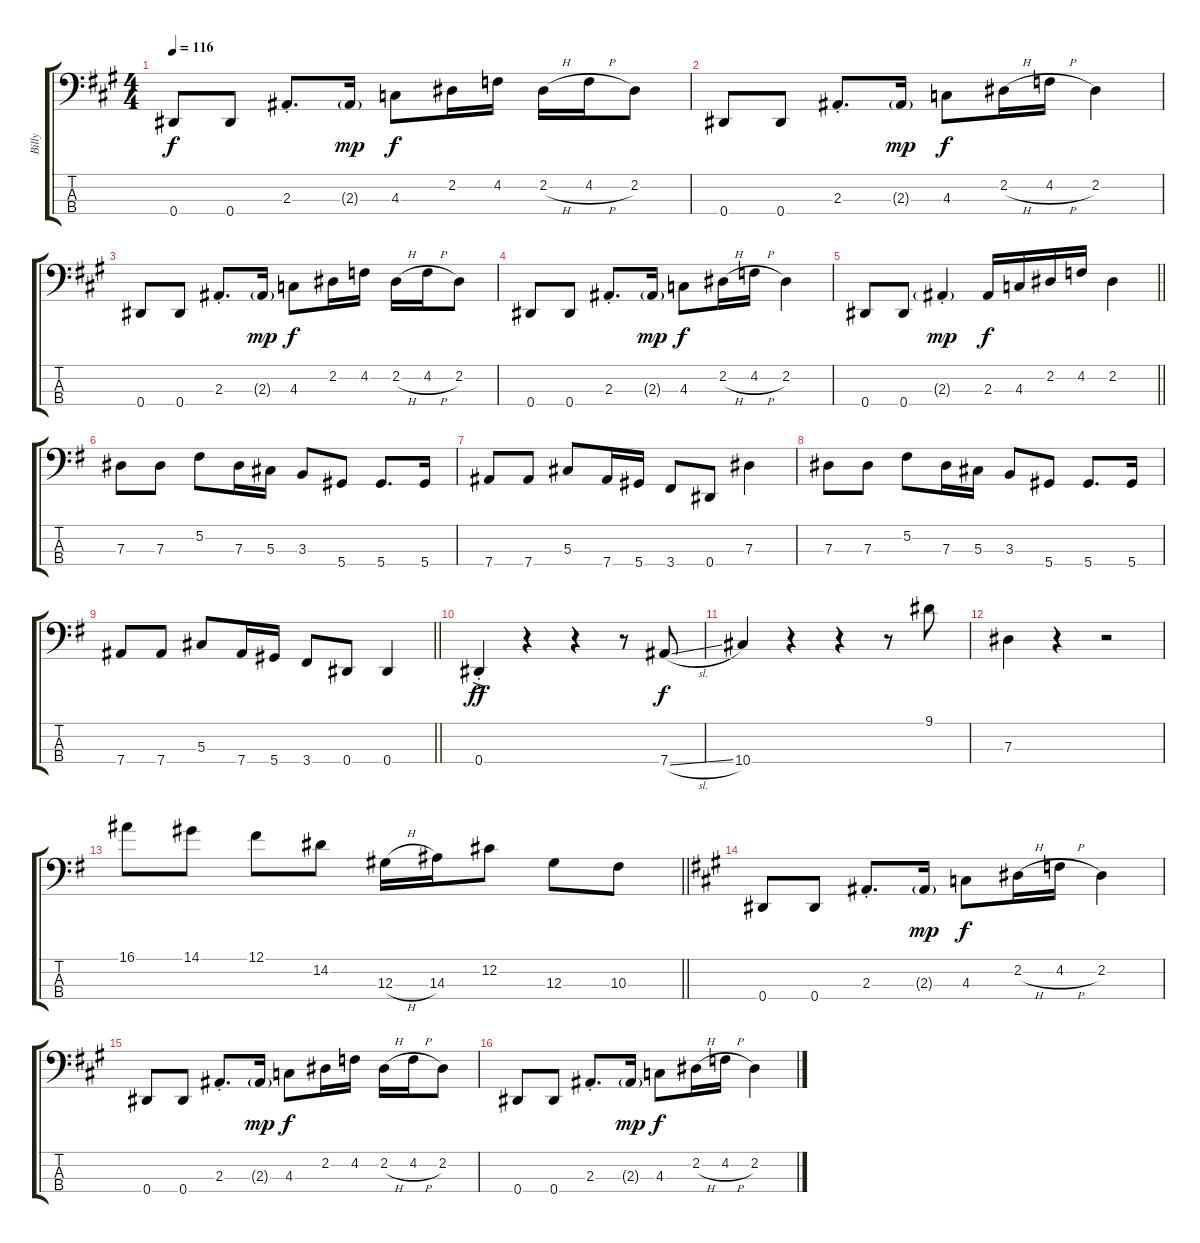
\track ("Billy" "Billy") {instrument electricbassfinger}
\staff {score tabs}
\tuning (Gb2 Db2 Ab1 Eb1) {hide}
\ts (4 4)
\tempo 116
\clef f4
\ks a
0.4.8{dy f} 0.4.8 2.3{st}.8{d} 2.3{g}.16{dy mp} 4.3.8{dy f} 2.2.16 4.2.16 2.2{h}.16 4.2{h}.16 2.2.8 |
0.4.8 0.4.8 2.3{st}.8{d} 2.3{g}.16{dy mp} 4.3.8{dy f} 2.2{h}.16 4.2{h}.16 2.2.4 |
0.4.8 0.4.8 2.3{st}.8{d} 2.3{g}.16{dy mp} 4.3.8{dy f} 2.2.16 4.2.16 2.2{h}.16 4.2{h}.16 2.2.8 |
0.4.8 0.4.8 2.3{st}.8{d} 2.3{g}.16{dy mp} 4.3.8{dy f} 2.2{h}.16 4.2{h}.16 2.2.4 |
\barLineRight lightlight
0.4.8 0.4.8 2.3{g st}.4{dy mp} 2.3.16{dy f} 4.3.16 2.2.16 4.2.16 2.2.4 |
\ks eminor
7.3.8 7.3.8 5.2.8 7.3.16 5.3.16 3.3.8 5.4.8 5.4.8{d} 5.4.16 |
7.4.8 7.4.8 5.3.8 7.4.16 5.4.16 3.4.8 0.4.8 7.3.4 |
7.3.8 7.3.8 5.2.8 7.3.16 5.3.16 3.3.8 5.4.8 5.4.8{d} 5.4.16 |
\barLineRight lightlight
7.4.8 7.4.8 5.3.8 7.4.16 5.4.16 3.4.8 0.4.8 0.4.4 |
0.4{ac st}.4{dy ff} r.4 r.4 r.8 7.4{sl}.8{dy f} |
10.4.4 r.4 r.4 r.8 9.1.8 |
7.3.4 r.4 r.2 |
\barLineRight lightlight
16.1.8 14.1.8 12.1.8 14.2.8 12.3{h}.16 14.3.16 12.2.8 12.3.8 10.3.8 |
\ks a
0.4.8 0.4.8 2.3{st}.8{d} 2.3{g}.16{dy mp} 4.3.8{dy f} 2.2{h}.16 4.2{h}.16 2.2.4 |
0.4.8 0.4.8 2.3{st}.8{d} 2.3{g}.16{dy mp} 4.3.8{dy f} 2.2.16 4.2.16 2.2{h}.16 4.2{h}.16 2.2.8 |
0.4.8 0.4.8 2.3{st}.8{d} 2.3{g}.16{dy mp} 4.3.8{dy f} 2.2{h}.16 4.2{h}.16 2.2.4
